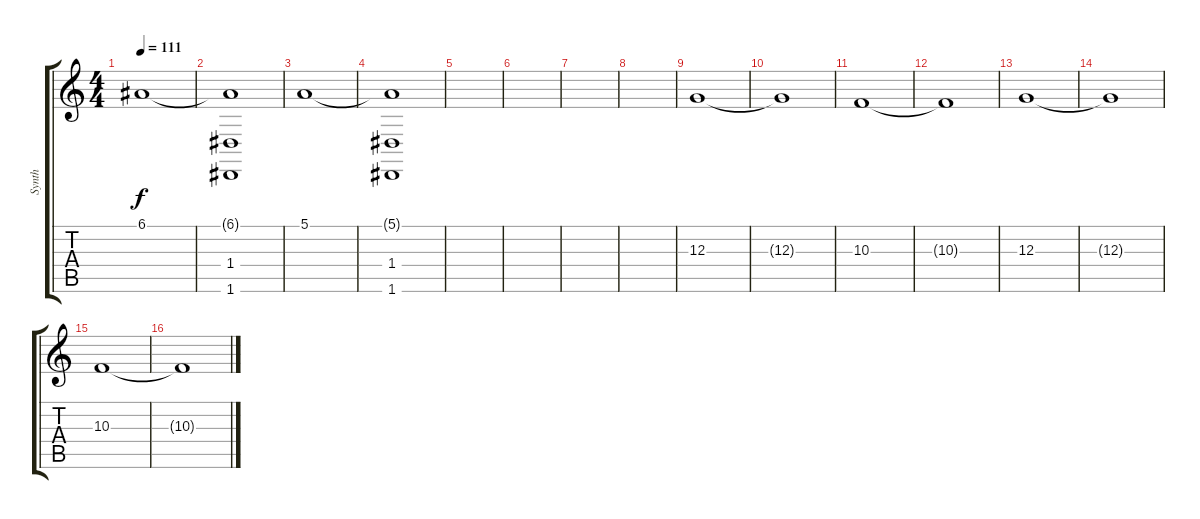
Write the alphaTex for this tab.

\track ("Synth" "Synth") {instrument stringensemble2}
\staff {score tabs}
\tuning (E4 B3 G3 D3 A2 D2) {hide}
\ts (4 4)
\tempo 111
\clef g2
\ks c
6.1.1{dy f} |
(6.1{t} 1.4 1.6).1 |
5.1.1 |
(5.1{t} 1.4 1.6).1 |
|
|
|
|
12.3.1 |
12.3{t}.1 |
10.3.1 |
10.3{t}.1 |
12.3.1 |
12.3{t}.1 |
10.3.1 |
10.3{t}.1
